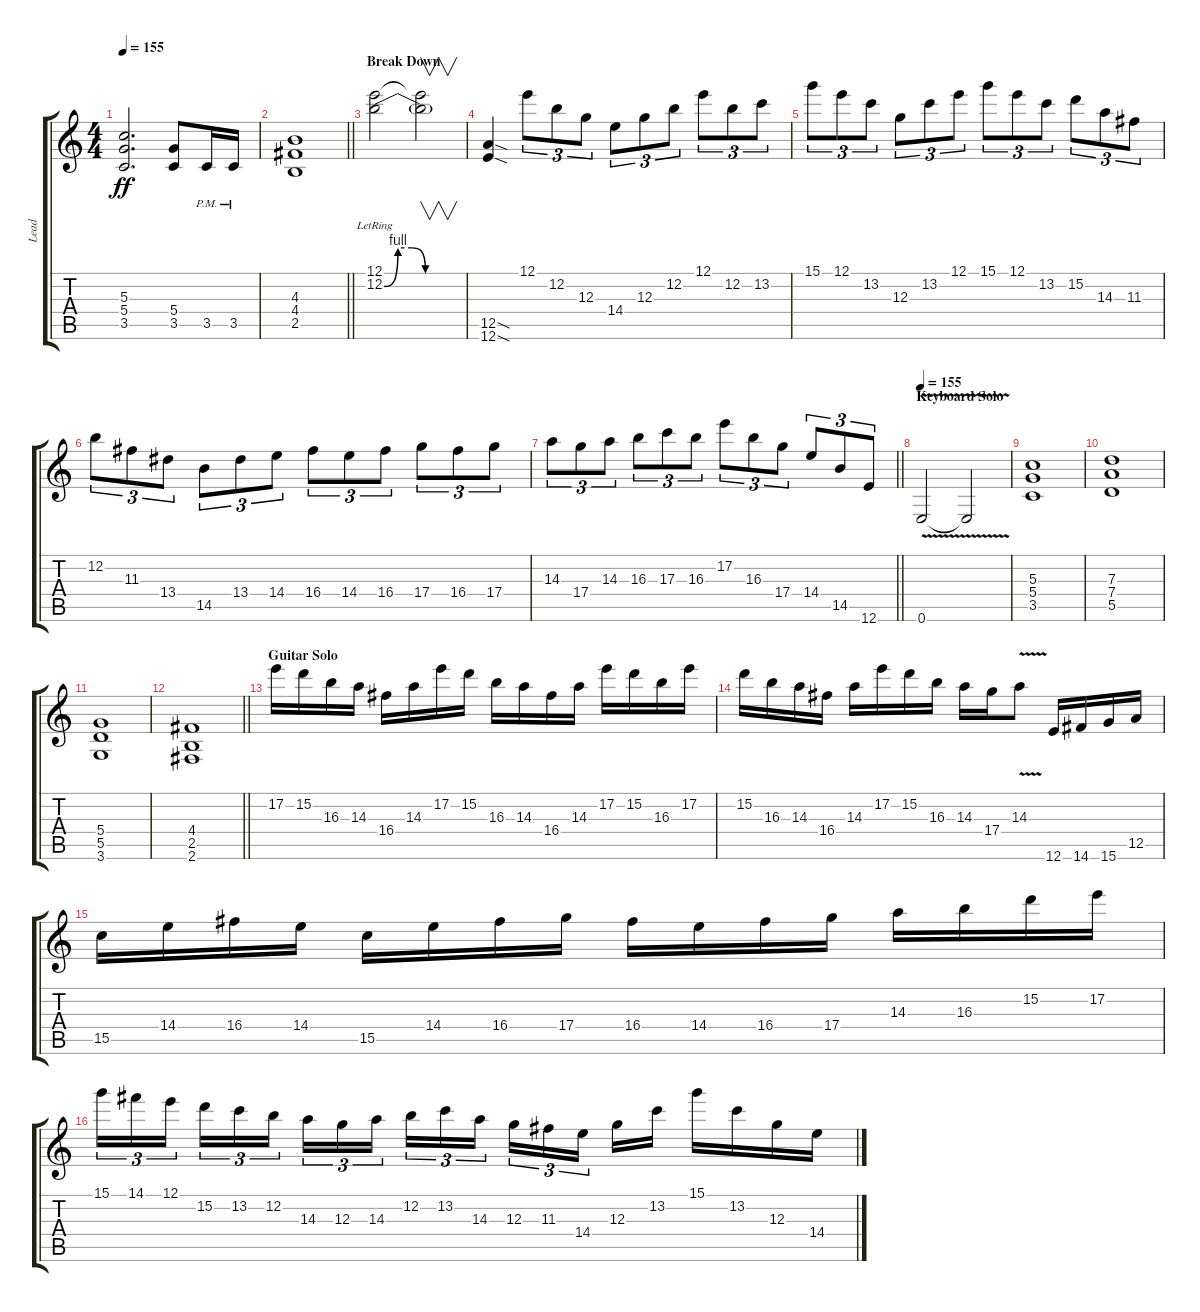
\track ("Lead" "Lead") {solo instrument distortionguitar}
\staff {score tabs}
\tuning (E4 B3 G3 D3 A2 E2) {hide}
\ts (4 4)
\tempo 155
\clef g2
\ks c
(5.3 5.4 3.5).2{d dy ff} (5.4 3.5).8 3.5{pm}.16 3.5{pm}.16 |
\barLineRight lightlight
(4.3 4.4 2.5).1 |
\section ("" "Break Down")
(12.1{lr} 12.2{be (custom 0 0 10 4 20 4 30 0 60 0) lr}).2 (12.1{t} 12.2{t}).2{v} |
(12.5{sod} 12.6{sod}).4 12.1.8{tu (3 2)} 12.2.8{tu (3 2)} 12.3.8{tu (3 2)} 14.4.8{tu (3 2)} 12.3.8{tu (3 2)} 12.2.8{tu (3 2)} 12.1.8{tu (3 2)} 12.2.8{tu (3 2)} 13.2.8{tu (3 2)} |
15.1.8{tu (3 2)} 12.1.8{tu (3 2)} 13.2.8{tu (3 2)} 12.3.8{tu (3 2)} 13.2.8{tu (3 2)} 12.1.8{tu (3 2)} 15.1.8{tu (3 2)} 12.1.8{tu (3 2)} 13.2.8{tu (3 2)} 15.2.8{tu (3 2)} 14.3.8{tu (3 2)} 11.3.8{tu (3 2)} |
12.2.8{tu (3 2)} 11.3.8{tu (3 2)} 13.4.8{tu (3 2)} 14.5.8{tu (3 2)} 13.4.8{tu (3 2)} 14.4.8{tu (3 2)} 16.4.8{tu (3 2)} 14.4.8{tu (3 2)} 16.4.8{tu (3 2)} 17.4.8{tu (3 2)} 16.4.8{tu (3 2)} 17.4.8{tu (3 2)} |
\barLineRight lightlight
14.3.8{tu (3 2)} 17.4.8{tu (3 2)} 14.3.8{tu (3 2)} 16.3.8{tu (3 2)} 17.3.8{tu (3 2)} 16.3.8{tu (3 2)} 17.2.8{tu (3 2)} 16.3.8{tu (3 2)} 17.4.8{tu (3 2)} 14.4.8{tu (3 2)} 14.5.8{tu (3 2)} 12.6.8{tu (3 2)} |
\section ("" "Keyboard Solo")
\tempo 155
0.6{v}.2 0.6{t}.2 |
(5.3 5.4 3.5).1 |
(7.3 7.4 5.5).1 |
(5.4 5.5 3.6).1 |
\barLineRight lightlight
(4.4 2.5 2.6).1 |
\section ("" "Guitar Solo")
17.2.16 15.2.16 16.3.16 14.3.16 16.4.16 14.3.16 17.2.16 15.2.16 16.3.16 14.3.16 16.4.16 14.3.16 17.2.16 15.2.16 16.3.16 17.2.16 |
15.2.16 16.3.16 14.3.16 16.4.16 14.3.16 17.2.16 15.2.16 16.3.16 14.3.16 17.4.16 14.3{v}.8 12.6.16 14.6.16 15.6.16 12.5.16 |
15.5.16 14.4.16 16.4.16 14.4.16 15.5.16 14.4.16 16.4.16 17.4.16 16.4.16 14.4.16 16.4.16 17.4.16 14.3.16 16.3.16 15.2.16 17.2.16 |
15.1.16{tu (3 2)} 14.1.16{tu (3 2)} 12.1.16{tu (3 2) beam splitsecondary} 15.2.16{tu (3 2)} 13.2.16{tu (3 2)} 12.2.16{tu (3 2)} 14.3.16{tu (3 2)} 12.3.16{tu (3 2)} 14.3.16{tu (3 2) beam splitsecondary} 12.2.16{tu (3 2)} 13.2.16{tu (3 2)} 14.3.16{tu (3 2)} 12.3.16{tu (3 2)} 11.3.16{tu (3 2)} 14.4.16{tu (3 2) beam splitsecondary} 12.3.16 13.2.16 15.1.16 13.2.16 12.3.16 14.4.16
